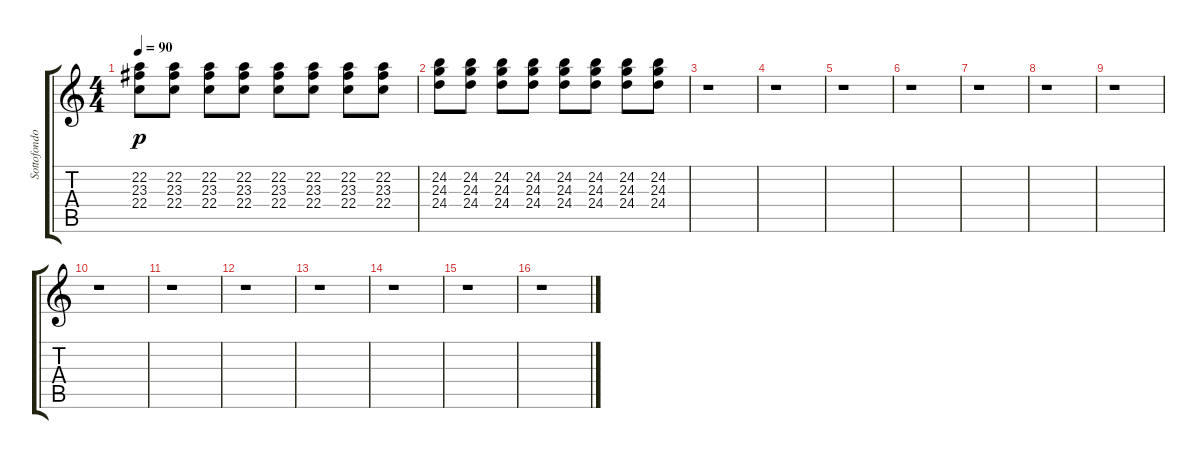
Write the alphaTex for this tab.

\track ("Sottofondo1" "Sottofondo") {instrument clavinet}
\staff {score tabs}
\tuning (E4 B3 G3 D3 A2 E2) {hide}
\ts (4 4)
\tempo 90
\clef g2
\ks c
(22.2 23.3 22.4).8{dy p} (22.2 23.3 22.4).8 (22.2 23.3 22.4).8 (22.2 23.3 22.4).8 (22.2 23.3 22.4).8 (22.2 23.3 22.4).8 (22.2 23.3 22.4).8 (22.2 23.3 22.4).8 |
(24.2 24.3 24.4).8 (24.2 24.3 24.4).8 (24.2 24.3 24.4).8 (24.2 24.3 24.4).8 (24.2 24.3 24.4).8 (24.2 24.3 24.4).8 (24.2 24.3 24.4).8 (24.2 24.3 24.4).8 |
r.1 |
r.1 |
r.1 |
r.1 |
r.1 |
r.1 |
r.1 |
r.1 |
r.1 |
r.1 |
r.1 |
r.1 |
r.1 |
r.1
